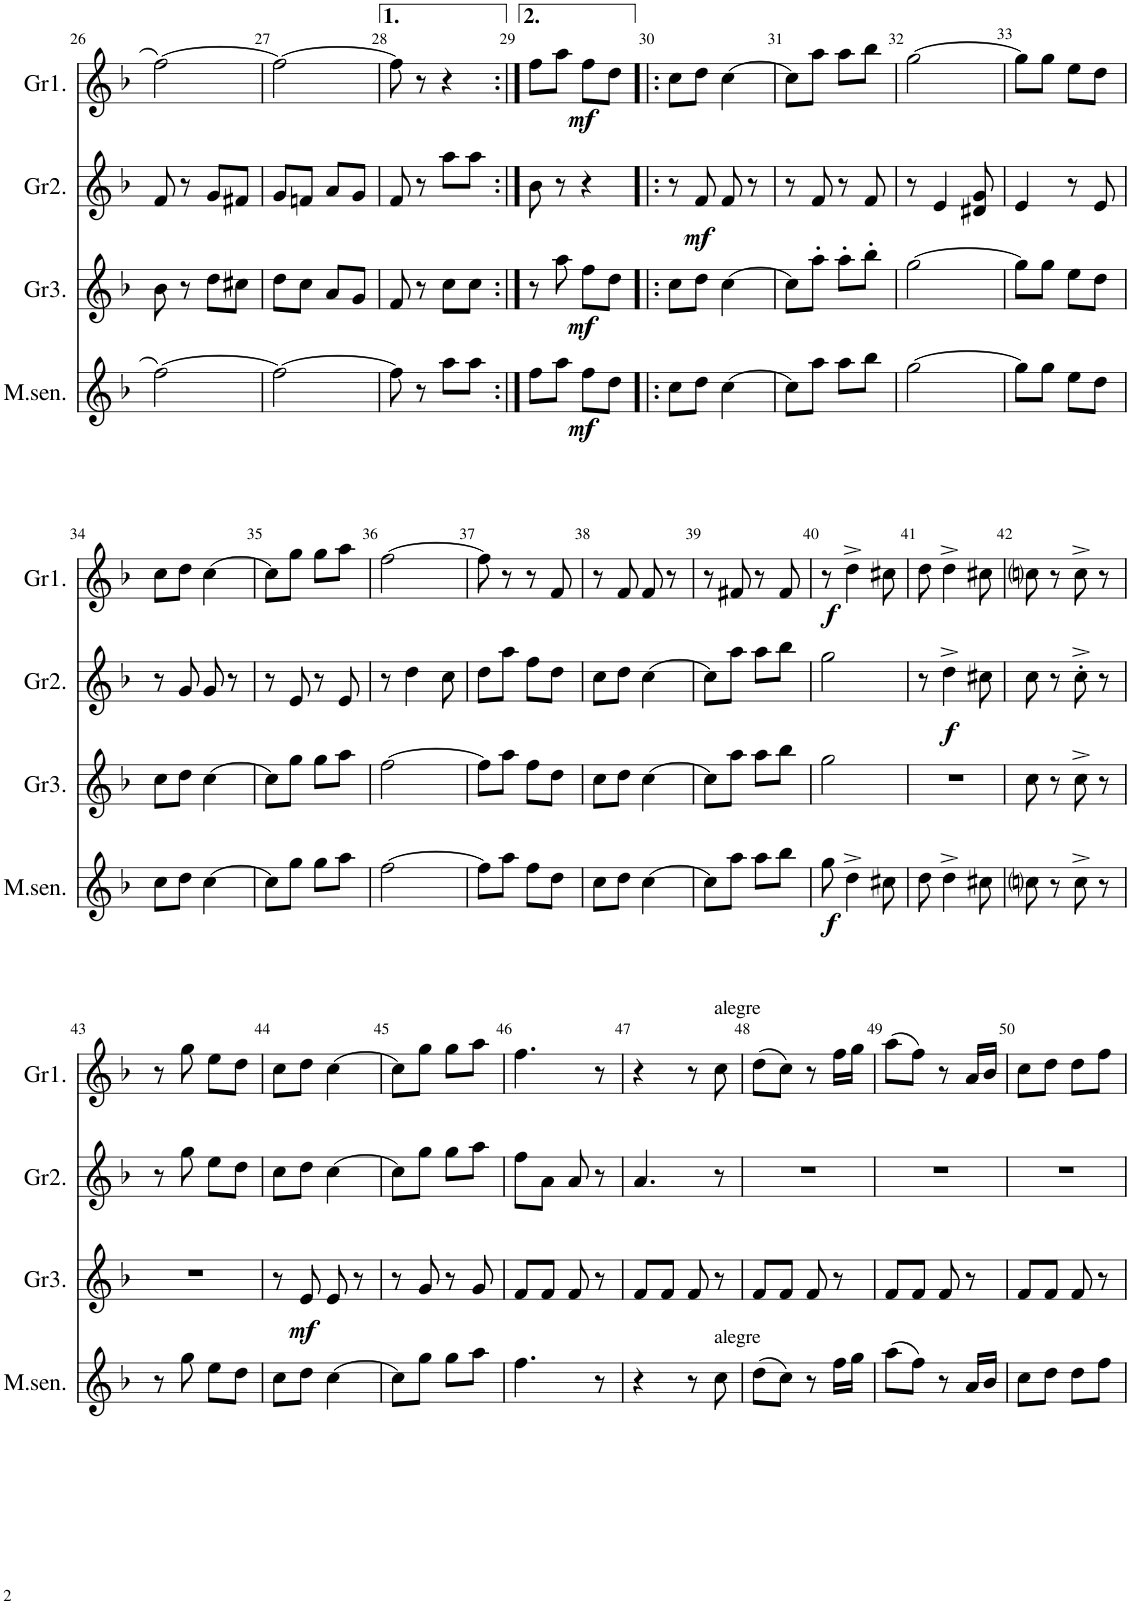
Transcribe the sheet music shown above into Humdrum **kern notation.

**kern	**dynam	**kern	**dynam	**kern	**dynam	**kern	**dynam
*part4	*part4	*part3	*part3	*part2	*part2	*part1	*part1
*staff4	*staff4	*staff3	*staff3	*staff2	*staff2	*staff1	*staff1
*I"Melodia sencera	*	*I"Gralla3	*	*I"Gralla2	*	*I"Gralla1	*
*I'M.sen.	*	*I'Gr3.	*	*I'Gr2.	*	*I'Gr1.	*
!!LO:PB:g=z
*clefG2	*	*clefG2	*	*clefG2	*	*clefG2	*
*k[b-]	*	*k[b-]	*	*k[b-]	*	*k[b-]	*
*M2/4	*	*M2/4	*	*M2/4	*	*M2/4	*
=26	=26	=26	=26	=26	=26	=26	=26
[2ff\	.	8b-\	.	8f/	.	[2ff\	.
.	.	8r	.	8r	.	.	.
.	.	8dd\L	.	8g/L	.	.	.
.	.	8cc#X\J	.	8f#X/J	.	.	.
=27	=27	=27	=27	=27	=27	=27	=27
2ff\_	.	8dd\L	.	8g/L	.	2ff\_	.
.	.	8cc\J	.	8fn/J	.	.	.
.	.	8a/L	.	8a/L	.	.	.
.	.	8g/J	.	8g/J	.	.	.
=28	=28	=28	=28	=28	=28	=28	=28
8ff\]	.	8f/	.	8f/	.	8ff\]	.
8r	.	8r	.	8r	.	8r	.
8aa\L	.	8cc\L	.	8aa\L	.	4r	.
8aa\J	.	8cc\J	.	8aa\J	.	.	.
=29:|!	=29:|!	=29:|!	=29:|!	=29:|!	=29:|!	=29:|!	=29:|!
8ff\L	.	8r	.	8b-\	.	8ff\L	.
8aa\J	.	8aa\	.	8r	.	8aa\J	.
!	!LO:DY:b	!	!LO:DY:b	!	!	!	!LO:DY:b
8ff\L	mf	8ff\L	mf	4r	.	8ff\L	mf
8dd\J	.	8dd\J	.	.	.	8dd\J	.
=30!|:	=30!|:	=30!|:	=30!|:	=30!|:	=30!|:	=30!|:	=30!|:
8cc\L	.	8cc\L	.	8r	.	8cc\L	.
!	!	!	!	!	!LO:DY:b	!	!
8dd\J	.	8dd\J	.	8f/	mf	8dd\J	.
[4cc\	.	[4cc\	.	8f/	.	[4cc\	.
.	.	.	.	8r	.	.	.
=31	=31	=31	=31	=31	=31	=31	=31
8cc\L]	.	8cc\L]	.	8r	.	8cc\L]	.
8aa\J	.	8aa'\J	.	8f/	.	8aa\J	.
8aa\L	.	8aa'\L	.	8r	.	8aa\L	.
8bb-\J	.	8bb-'\J	.	8f/	.	8bb-\J	.
=32	=32	=32	=32	=32	=32	=32	=32
[2gg\	.	[2gg\	.	8r	.	[2gg\	.
.	.	.	.	4e/	.	.	.
.	.	.	.	8d#X/ 8g/	.	.	.
=33	=33	=33	=33	=33	=33	=33	=33
8gg\L]	.	8gg\L]	.	4e/	.	8gg\L]	.
8gg\J	.	8gg\J	.	.	.	8gg\J	.
8ee\L	.	8ee\L	.	8r	.	8ee\L	.
8dd\J	.	8dd\J	.	8e/	.	8dd\J	.
!!LO:LB:g=z
=34	=34	=34	=34	=34	=34	=34	=34
8cc\L	.	8cc\L	.	8r	.	8cc\L	.
8dd\J	.	8dd\J	.	8g/	.	8dd\J	.
[4cc\	.	[4cc\	.	8g/	.	[4cc\	.
.	.	.	.	8r	.	.	.
=35	=35	=35	=35	=35	=35	=35	=35
8cc\L]	.	8cc\L]	.	8r	.	8cc\L]	.
8gg\J	.	8gg\J	.	8e/	.	8gg\J	.
8gg\L	.	8gg\L	.	8r	.	8gg\L	.
8aa\J	.	8aa\J	.	8e/	.	8aa\J	.
=36	=36	=36	=36	=36	=36	=36	=36
[2ff\	.	[2ff\	.	8r	.	[2ff\	.
.	.	.	.	4dd\	.	.	.
.	.	.	.	8cc\	.	.	.
=37	=37	=37	=37	=37	=37	=37	=37
8ff\L]	.	8ff\L]	.	8dd\L	.	8ff\]	.
8aa\J	.	8aa\J	.	8aa\J	.	8r	.
8ff\L	.	8ff\L	.	8ff\L	.	8r	.
8dd\J	.	8dd\J	.	8dd\J	.	8f/	.
=38	=38	=38	=38	=38	=38	=38	=38
8cc\L	.	8cc\L	.	8cc\L	.	8r	.
8dd\J	.	8dd\J	.	8dd\J	.	8f/	.
[4cc\	.	[4cc\	.	[4cc\	.	8f/	.
.	.	.	.	.	.	8r	.
=39	=39	=39	=39	=39	=39	=39	=39
8cc\L]	.	8cc\L]	.	8cc\L]	.	8r	.
8aa\J	.	8aa\J	.	8aa\J	.	8f#X/	.
8aa\L	.	8aa\L	.	8aa\L	.	8r	.
8bb-\J	.	8bb-\J	.	8bb-\J	.	8f#/	.
=40	=40	=40	=40	=40	=40	=40	=40
8gg\	.	2gg\	.	2gg\	.	8r	.
!	!LO:DY:b	!	!	!	!	!	!LO:DY:b
4dd^\	f	.	.	.	.	4dd^\	f
8cc#X\	.	.	.	.	.	8cc#X\	.
=41	=41	=41	=41	=41	=41	=41	=41
8dd\	.	2r	.	8r	.	8dd\	.
!	!	!	!	!	!LO:DY:b	!	!
4dd^\	.	.	.	4dd^\	f	4dd^\	.
8cc#X\	.	.	.	8cc#X\	.	8cc#X\	.
=42	=42	=42	=42	=42	=42	=42	=42
8ccni\	.	8cc\	.	8cc\	.	8ccni\	.
8r	.	8r	.	8r	.	8r	.
8cc^\	.	8cc^\	.	8cc'^\	.	8cc^\	.
8r	.	8r	.	8r	.	8r	.
!!LO:LB:g=z
=43	=43	=43	=43	=43	=43	=43	=43
8r	.	2r	.	8r	.	8r	.
8gg\	.	.	.	8gg\	.	8gg\	.
8ee\L	.	.	.	8ee\L	.	8ee\L	.
8dd\J	.	.	.	8dd\J	.	8dd\J	.
=44	=44	=44	=44	=44	=44	=44	=44
8cc\L	.	8r	.	8cc\L	.	8cc\L	.
!	!	!	!LO:DY:b	!	!	!	!
8dd\J	.	8e/	mf	8dd\J	.	8dd\J	.
[4cc\	.	8e/	.	[4cc\	.	[4cc\	.
.	.	8r	.	.	.	.	.
=45	=45	=45	=45	=45	=45	=45	=45
8cc\L]	.	8r	.	8cc\L]	.	8cc\L]	.
8gg\J	.	8g/	.	8gg\J	.	8gg\J	.
8gg\L	.	8r	.	8gg\L	.	8gg\L	.
8aa\J	.	8g/	.	8aa\J	.	8aa\J	.
=46	=46	=46	=46	=46	=46	=46	=46
4.ff\	.	8f/L	.	8ff\L	.	4.ff\	.
.	.	8f/J	.	8a\J	.	.	.
.	.	8f/	.	8a/	.	.	.
8r	.	8r	.	8r	.	8r	.
=47	=47	=47	=47	=47	=47	=47	=47
4r	.	8f/L	.	4.a/	.	4r	.
.	.	8f/J	.	.	.	.	.
8r	.	8f/	.	.	.	8r	.
!	!	!	!	!	!	!LO:TX:a:t=alegre	!
!LO:TX:a:t=alegre	!	!	!	!	!	!	!
8cc\	.	8r	.	8r	.	8cc\	.
=48	=48	=48	=48	=48	=48	=48	=48
(8dd\L	.	8f/L	.	2r	.	(8dd\L	.
8cc\J)	.	8f/J	.	.	.	8cc\J)	.
8r	.	8f/	.	.	.	8r	.
16ff\LL	.	8r	.	.	.	16ff\LL	.
16gg\JJ	.	.	.	.	.	16gg\JJ	.
=49	=49	=49	=49	=49	=49	=49	=49
(8aa\L	.	8f/L	.	2r	.	(8aa\L	.
8ff\J)	.	8f/J	.	.	.	8ff\J)	.
8r	.	8f/	.	.	.	8r	.
16a/LL	.	8r	.	.	.	16a/LL	.
16b-/JJ	.	.	.	.	.	16b-/JJ	.
=50	=50	=50	=50	=50	=50	=50	=50
8cc\L	.	8f/L	.	2r	.	8cc\L	.
8dd\J	.	8f/J	.	.	.	8dd\J	.
8dd\L	.	8f/	.	.	.	8dd\L	.
8ff\J	.	8r	.	.	.	8ff\J	.
=	=	=	=	=	=	=	=
*-	*-	*-	*-	*-	*-	*-	*-
